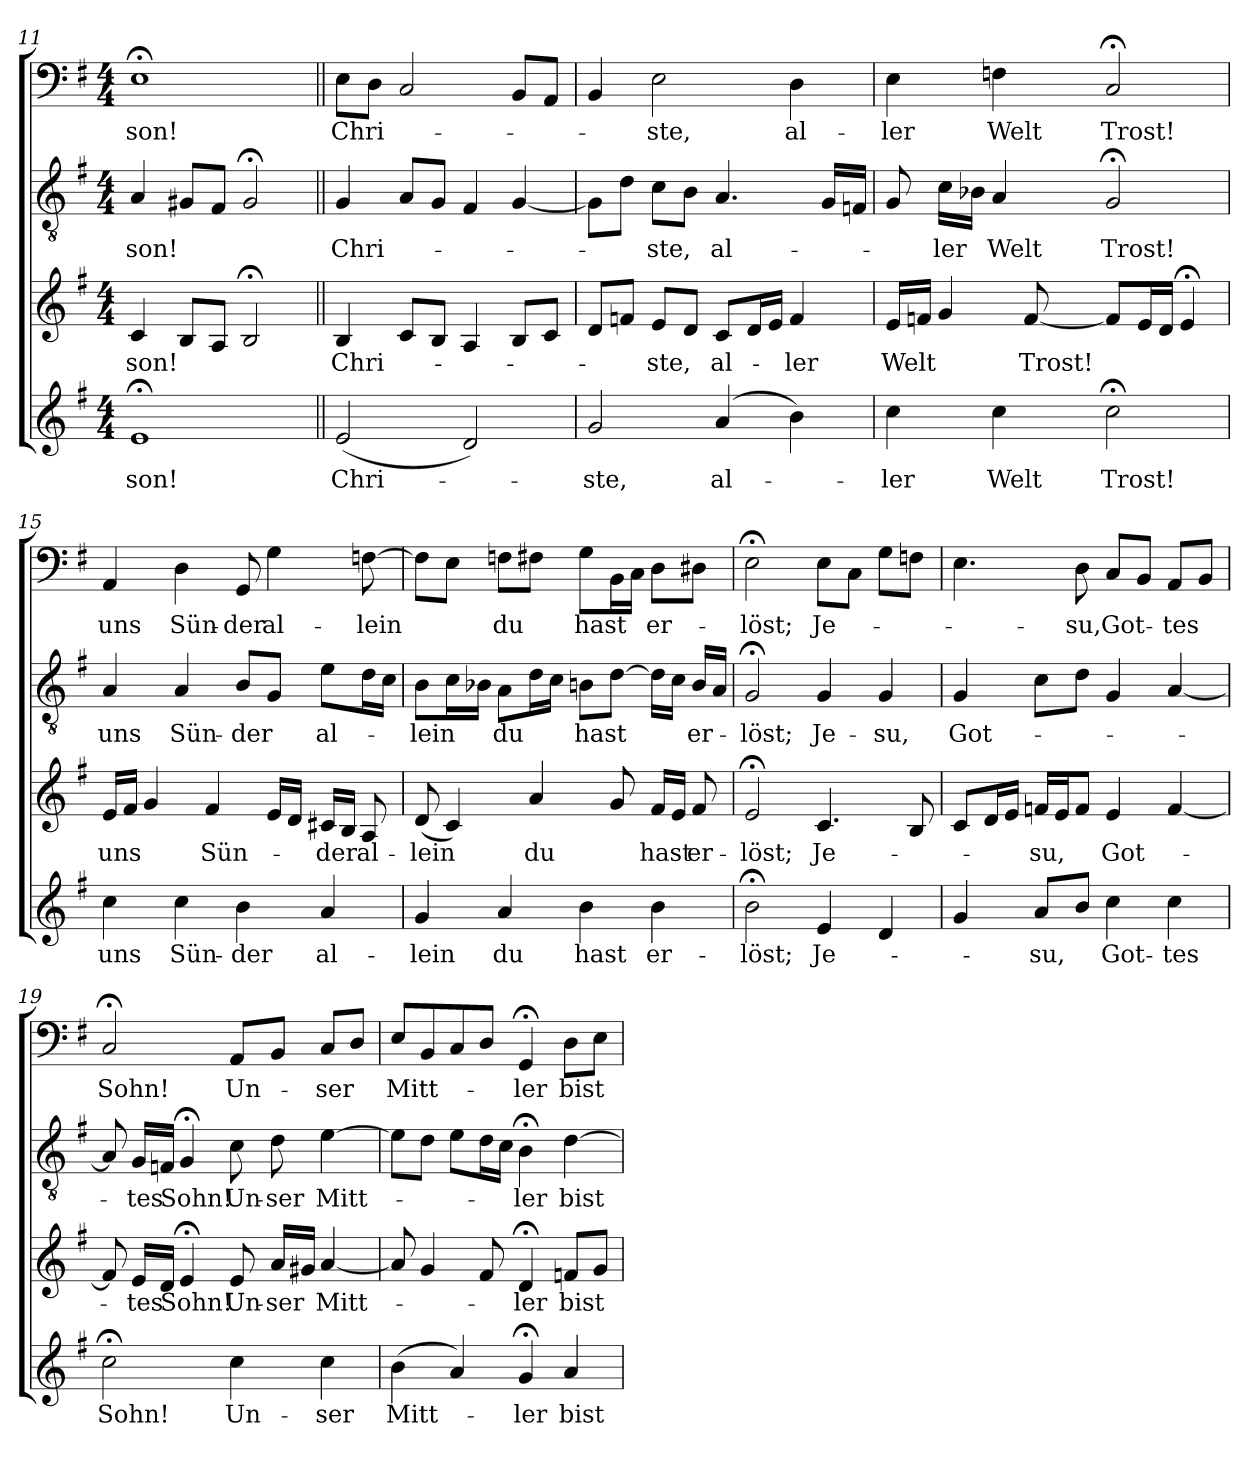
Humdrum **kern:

**kern	**text	**kern	**text	**kern	**text	**kern	**text
*part4	*part4	*part3	*part3	*part2	*part2	*part1	*part1
*staff4	*staff4	*staff3	*staff3	*staff2	*staff2	*staff1	*staff1
*clefG2	*	*clefG2	*	*clefGv2	*	*clefF4	*
*k[f#]	*	*k[f#]	*	*k[f#]	*	*k[f#]	*
*e:	*	*e:	*	*e:	*	*e:	*
*M4/4	*	*M4/4	*	*M4/4	*	*M4/4	*
=11	=11	=11	=11	=11	=11	=11	=11
1e;</	-son!	4c/	-son!	4A/	-son!	1E;<\	-son!
.	.	8B/L	.	8G#X/L	.	.	.
.	.	8A/J	.	8F#/J	.	.	.
.	.	2B;</	.	2G#;</	.	.	.
=12||	=12||	=12||	=12||	=12||	=12||	=12||	=12||
(2e/	Chri-	4B/	Chri-	4G/	Chri-	8E\L	Chri-
.	.	.	.	.	.	8D\J	.
.	.	8c/L	.	8A/L	.	2C/	.
.	.	8B/J	.	8G/J	.	.	.
2d/)	.	4A/	.	4F#/	.	.	.
.	.	8B/L	.	[4G/	.	8BB/L	.
.	.	8c/J	.	.	.	8AA/J	.
=13	=13	=13	=13	=13	=13	=13	=13
2g/	-ste,	8d/L	.	8G\L]	.	4BB/	.
.	.	8fn/J	.	8d\J	.	.	.
.	.	8e/L	-ste,	8c\L	-ste,	2E\	-ste,
.	.	8d/J	.	8B\J	.	.	.
(4a/	al-	8c/L	al-	4.A/	al-	.	.
.	.	16d/L	.	.	.	.	.
.	.	16e/JJ	.	.	.	.	.
4b\)	.	4f/	-ler	.	.	4D\	al-
.	.	.	.	16G/LL	.	.	.
.	.	.	.	16Fn/JJ	.	.	.
=14	=14	=14	=14	=14	=14	=14	=14
4cc\	-ler	16e/LL	Welt	8G/	.	4E\	-ler
.	.	16fn/JJ	.	.	.	.	.
.	.	4g/	.	16c\LL	-ler	.	.
.	.	.	.	16B-X\JJ	.	.	.
4cc\	Welt	.	.	4A/	Welt	4Fn\	Welt
.	.	[8f/	Trost!	.	.	.	.
2cc;<\	Trost!	8f/L]	.	2G;</	Trost!	2C;</	Trost!
.	.	16e/L	.	.	.	.	.
.	.	16d/JJ	.	.	.	.	.
.	.	4e;</	.	.	.	.	.
=15	=15	=15	=15	=15	=15	=15	=15
4cc\	uns	16e/LL	uns	4A/	uns	4AA/	uns
.	.	16f#/JJ	.	.	.	.	.
.	.	4g/	.	.	.	.	.
4cc\	Sün-	.	.	4A/	Sün-	4D\	Sün-
.	.	4f#/	Sün-	.	.	.	.
4b\	-der	.	.	8B/L	-der	8GG/	-der
.	.	16e/LL	.	8G/J	.	4G\	al-
.	.	16d/JJ	.	.	.	.	.
4a/	al-	16c#X/LL	-der	8e\L	al-	.	.
.	.	16B/JJ	.	.	.	.	.
.	.	8A/	al-	16d\L	.	[8Fn\	-lein
.	.	.	.	16c\JJ	.	.	.
=16	=16	=16	=16	=16	=16	=16	=16
4g/	-lein	(8d/	-lein	8B\L	-lein	8F\L]	.
.	.	4c/)	.	16c\L	.	8E\J	.
.	.	.	.	16B-X\JJ	.	.	.
4a/	du	.	.	8A\L	du	8Fn\L	du
.	.	4a/	du	16d\L	.	8F#X\J	.
.	.	.	.	16c\JJ	.	.	.
4b\	hast	.	.	8Bn\L	hast	8G\L	hast
.	.	8g/	.	[8d\J	.	16BB\L	.
.	.	.	.	.	.	16C\JJ	.
4b\	er-	16f#/LL	hast	16d\LL]	.	8D\L	er-
.	.	16e/JJ	.	16c\JJ	.	.	.
.	.	8f#/	er-	16B/LL	er-	8D#X\J	.
.	.	.	.	16A/JJ	.	.	.
=17	=17	=17	=17	=17	=17	=17	=17
2b;<\	-löst;	2e;</	-löst;	2G;</	-löst;	2E;<\	-löst;
4e/	Je-	4.c/	Je-	4G/	Je-	8E\L	Je-
.	.	.	.	.	.	8C\J	.
4d/	.	.	.	4G/	-su,	8G\L	.
.	.	8B/	.	.	.	8Fn\J	.
=18	=18	=18	=18	=18	=18	=18	=18
4g/	.	8c/L	.	4G/	Got-	4.E\	.
.	.	16d/L	.	.	.	.	.
.	.	16e/JJ	.	.	.	.	.
8a/L	-su,	16fn/LL	-su,	8c\L	.	.	.
.	.	16e/J	.	.	.	.	.
8b/J	.	8f/J	.	8d\J	.	8D\	-su,
4cc\	Got-	4e/	Got-	4G/	.	8C/L	Got-
.	.	.	.	.	.	8BB/J	.
4cc\	-tes	[4f/	.	[4A/	.	8AA/L	-tes
.	.	.	.	.	.	8BB/J	.
=19	=19	=19	=19	=19	=19	=19	=19
2cc;<\	Sohn!	8f/]	.	8A/]	.	2C;</	Sohn!
.	.	16e/LL	-tes	16G/LL	-tes	.	.
.	.	16d/JJ	.	16Fn/JJ	.	.	.
.	.	4e;</	Sohn!	4G;</	Sohn!	.	.
4cc\	Un-	8e/	Un-	8c\	Un-	8AA/L	Un-
.	.	16a/LL	-ser	8d\	-ser	8BB/J	.
.	.	16g#X/JJ	.	.	.	.	.
4cc\	-ser	[4a/	Mitt-	[4e\	Mitt-	8C/L	-ser
.	.	.	.	.	.	8D/J	.
=20	=20	=20	=20	=20	=20	=20	=20
(4b\	Mitt-	8a/]	.	8e\L]	.	8E/L	Mitt-
.	.	4g/	.	8d\J	.	8BB/	.
4a/)	.	.	.	8e\L	.	8C/	.
.	.	8f#/	.	16d\L	.	8D/J	.
.	.	.	.	16c\JJ	.	.	.
4g;</	-ler	4d;</	-ler	4B;<\	-ler	4GG;</	-ler
4a/	bist	8fn/L	bist	[4d\	bist	8D\L	bist
.	.	8g/J	.	.	.	8E\J	.
=	=	=	=	=	=	=	=
*-	*-	*-	*-	*-	*-	*-	*-
